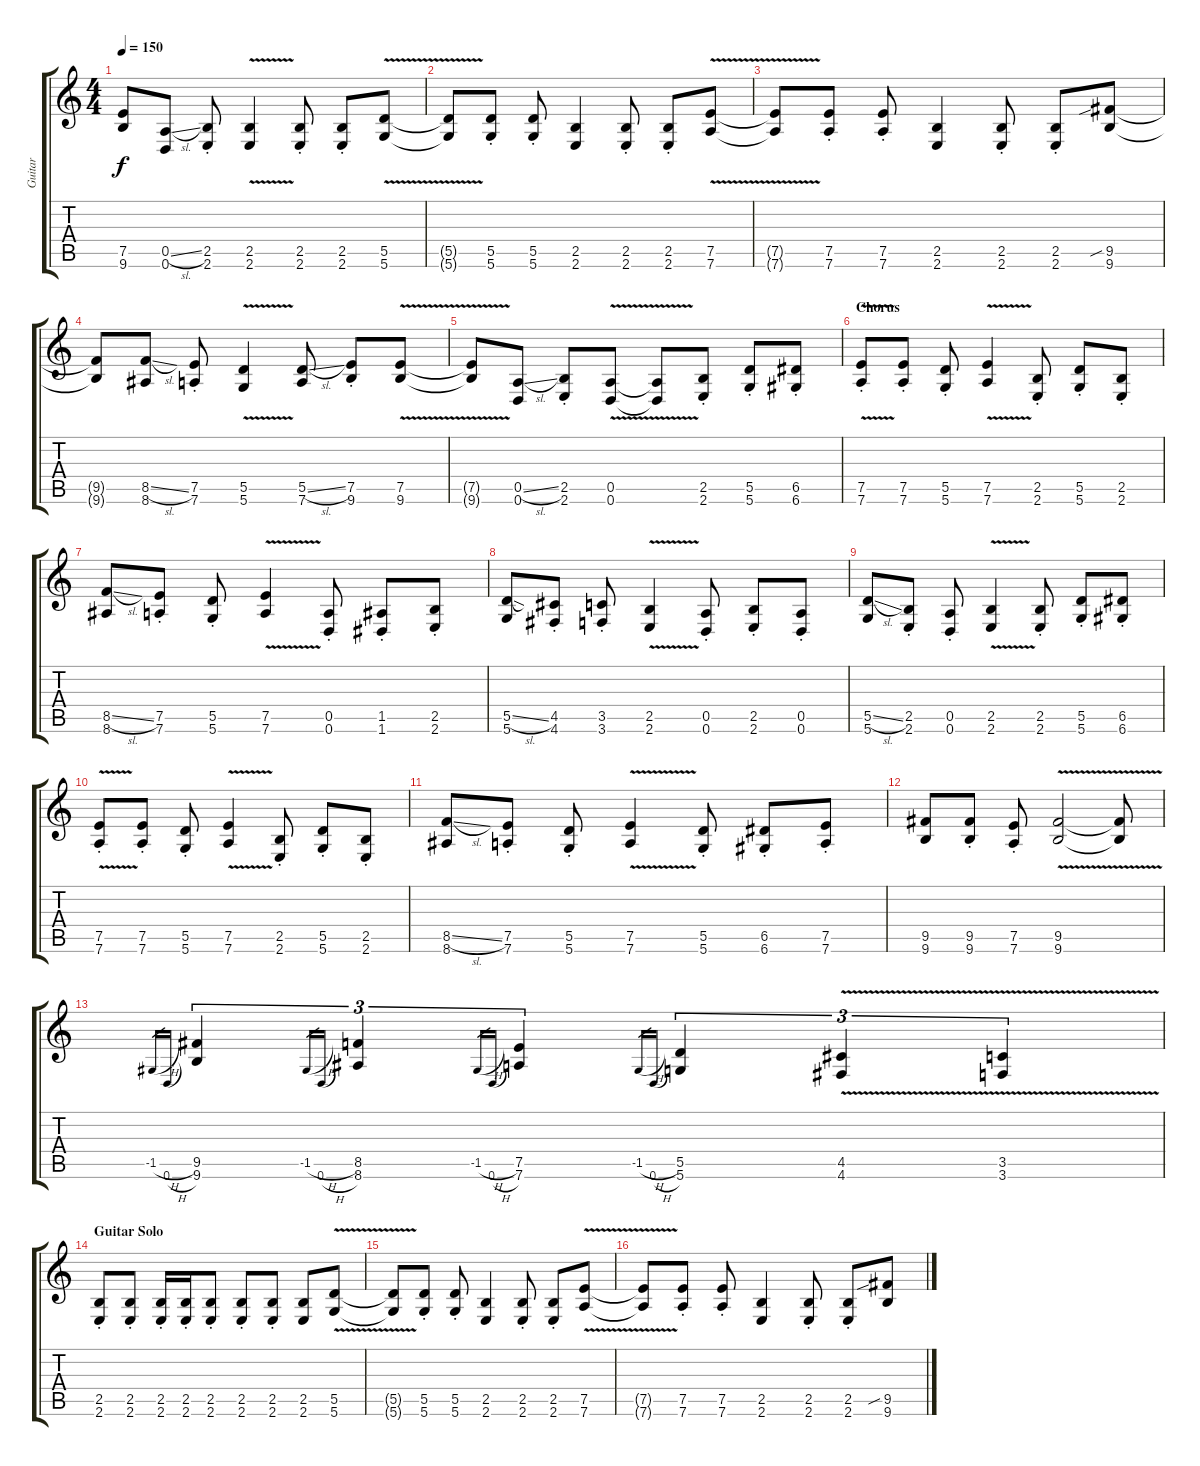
\track ("Guitar " "Guitar ") {instrument distortionguitar}
\staff {score tabs}
\tuning (E4 B3 G3 D3 A2 D2) {hide}
\ts (4 4)
\tempo 150
\clef g2
\ks c
(7.5{t} 9.6{t}).8{dy f} (0.5{sl} 0.6).8 (2.5{st} 2.6).8 (2.5{v} 2.6{v}).4 (2.5{st} 2.6).8 (2.5{st} 2.6).8 (5.5{v} 5.6{v}).8 |
(5.5{t} 5.6{t}).8 (5.5{st} 5.6).8 (5.5{st} 5.6).8 (2.5 2.6).4 (2.5{st} 2.6).8 (2.5{st} 2.6).8 (7.5{v} 7.6{v}).8 |
(7.5{t} 7.6{t}).8 (7.5{st} 7.6).8 (7.5{st} 7.6).8 (2.5 2.6).4 (2.5{st} 2.6).8 (2.5{st} 2.6).8 (9.5{sib} 9.6).8 |
(9.5{t} 9.6{t}).8 (8.5{sl} 8.6).8 (7.5{st} 7.6).8 (5.5{v} 5.6{v}).4 (5.5{sl} 7.6).8 (7.5{st} 9.6).8 (7.5{v} 9.6{v}).8 |
(7.5{t} 9.6{t}).8 (0.5{sl} 0.6).8 (2.5{st} 2.6).8 (0.5 0.6{v}).8 (0.5{t} 0.6{t}).8 (2.5{st} 2.6).8 (5.5{st} 5.6).8 (6.5{st} 6.6).8 |
\section ("" "Chorus")
(7.5{v st} 7.6{v}).8 (7.5{st} 7.6).8 (5.5{st} 5.6).8 (7.5{v} 7.6{v}).4 (2.5{st} 2.6).8 (5.5{st} 5.6).8 (2.5{st} 2.6).8 |
(8.5{sl} 8.6).8 (7.5{st} 7.6).8 (5.5{st} 5.6).8 (7.5{v} 7.6{v}).4 (0.5{st} 0.6).8 (1.5{st} 1.6).8 (2.5{st} 2.6).8 |
(5.5{sl} 5.6).8 (4.5{st} 4.6).8 (3.5{st} 3.6).8 (2.5{v} 2.6{v}).4 (0.5{st} 0.6).8 (2.5{st} 2.6).8 (0.5{st} 0.6).8 |
(5.5{sl} 5.6).8 (2.5{st} 2.6).8 (0.5{st} 0.6).8 (2.5{v} 2.6{v}).4 (2.5{st} 2.6).8 (5.5{st} 5.6).8 (6.5{st} 6.6).8 |
(7.5{v st} 7.6{v}).8 (7.5{st} 7.6).8 (5.5{st} 5.6).8 (7.5{v} 7.6{v}).4 (2.5{st} 2.6).8 (5.5{st} 5.6).8 (2.5{st} 2.6).8 |
(8.5{sl} 8.6).8 (7.5{st} 7.6).8 (5.5{st} 5.6).8 (7.5{v} 7.6{v}).4 (5.5{st} 5.6).8 (6.5{st} 6.6).8 (7.5{st} 7.6).8 |
(9.5 9.6).8 (9.5{st} 9.6).8 (7.5{st} 7.6).8 (9.5{v} 9.6{v}).2 (9.5{t} 9.6{t}).8 |
-1.5{h}.16{gr} 0.6{h}.16{gr} (9.5 9.6).4{tu (3 2)} -1.5{h}.16{gr} 0.6{h}.16{gr} (8.5 8.6).4{tu (3 2)} -1.5{h}.16{gr} 0.6{h}.16{gr} (7.5 7.6).4{tu (3 2)} -1.5{h}.16{gr} 0.6{h}.16{gr} (5.5 5.6).4{tu (3 2)} (4.5{v} 4.6{v}).4{tu (3 2)} (3.5{v} 3.6{v}).4{tu (3 2)} |
\section ("" "Guitar Solo")
(2.5{st} 2.6).8{volume 15} (2.5{st} 2.6).8 (2.5{st} 2.6).16 (2.5{st} 2.6).16 (2.5{st} 2.6).8 (2.5{st} 2.6).8 (2.5{st} 2.6).8 (2.5 2.6).8 (5.5{v} 5.6{v}).8 |
(5.5{t} 5.6{t}).8 (5.5{st} 5.6).8 (5.5{st} 5.6).8 (2.5 2.6).4 (2.5{st} 2.6).8 (2.5{st} 2.6).8 (7.5{v} 7.6{v}).8 |
(7.5{t} 7.6{t}).8 (7.5{st} 7.6).8 (7.5{st} 7.6).8 (2.5 2.6).4 (2.5{st} 2.6).8 (2.5{st} 2.6).8 (9.5{sib} 9.6).8
